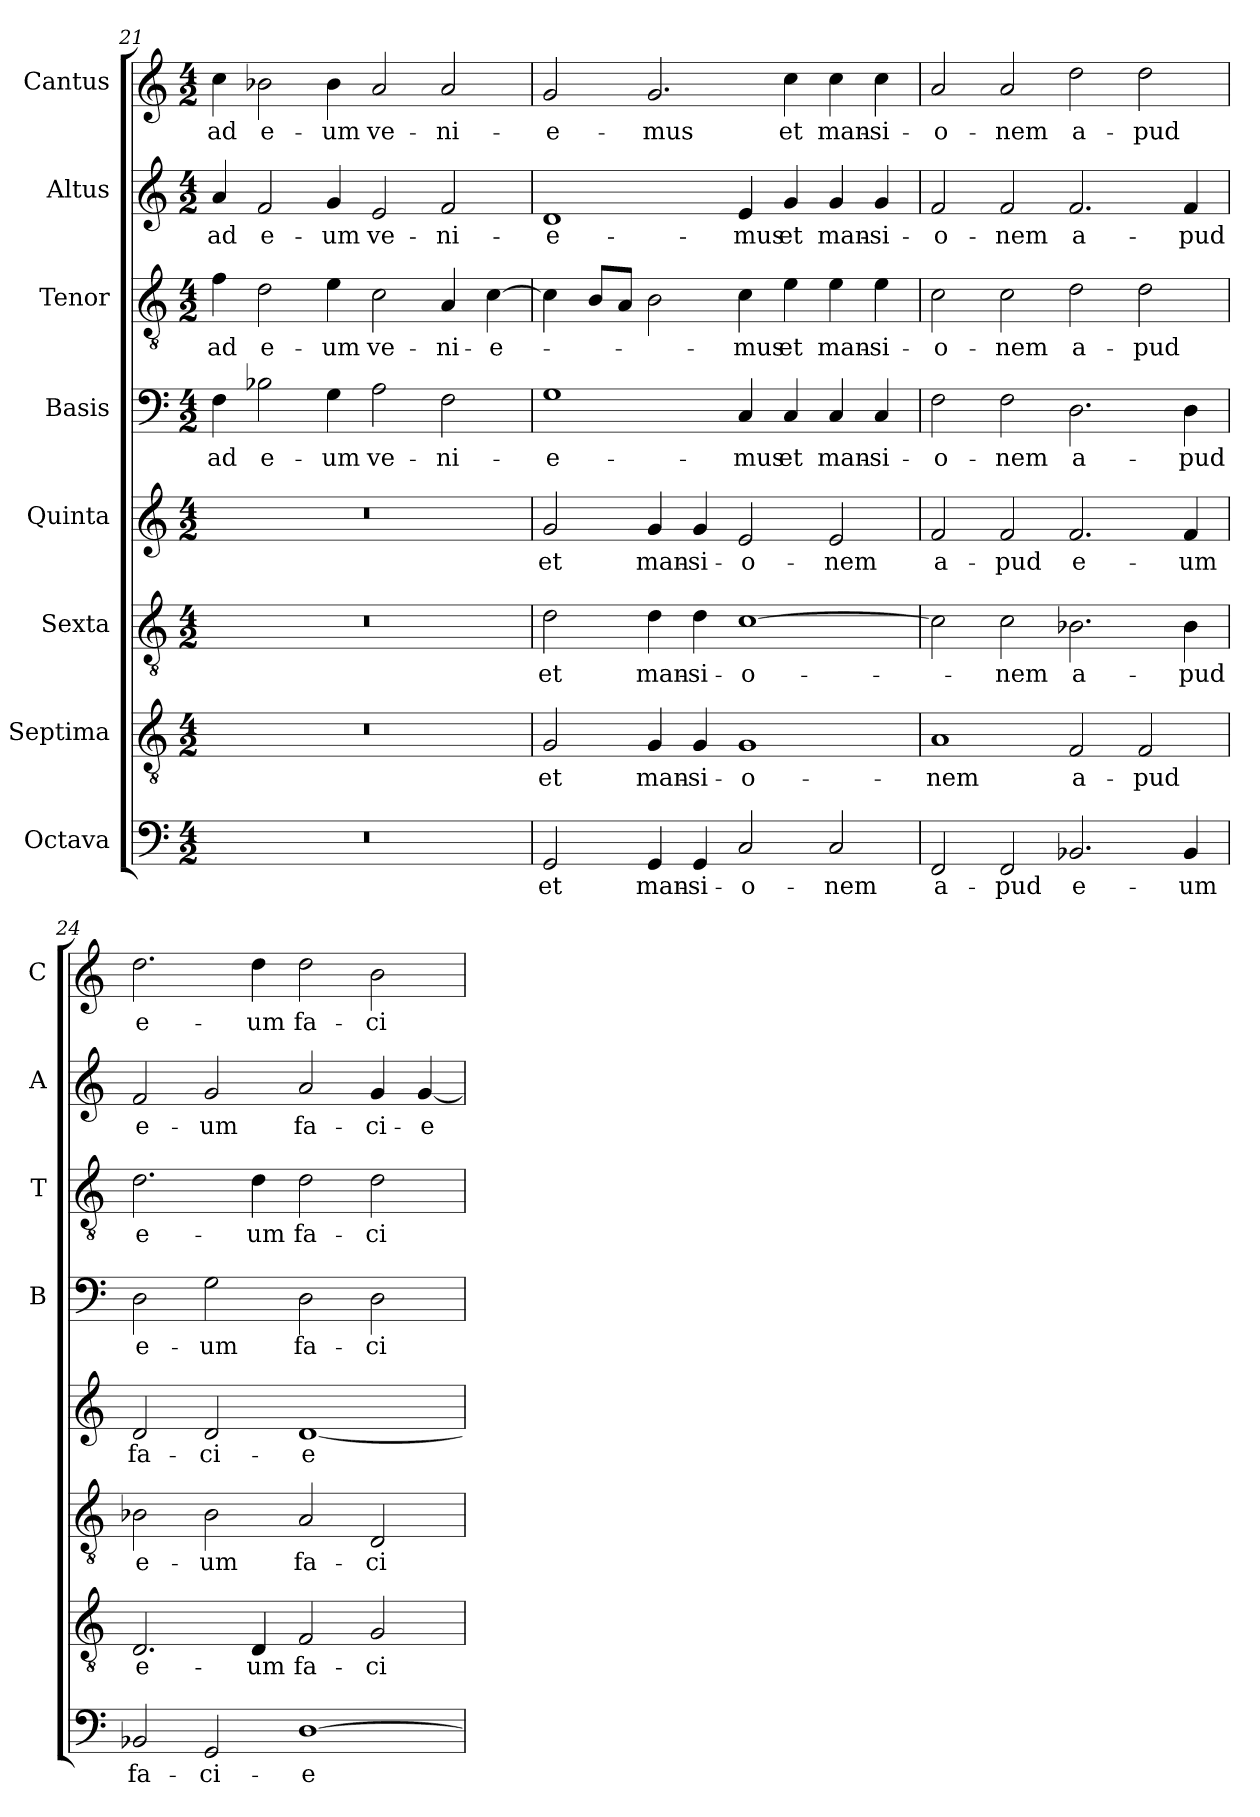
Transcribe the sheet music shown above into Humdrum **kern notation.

**kern	**text	**kern	**text	**kern	**text	**kern	**text	**kern	**text	**kern	**text	**kern	**text	**kern	**text
*part8	*part8	*part7	*part7	*part6	*part6	*part5	*part5	*part4	*part4	*part3	*part3	*part2	*part2	*part1	*part1
*staff8	*staff8	*staff7	*staff7	*staff6	*staff6	*staff5	*staff5	*staff4	*staff4	*staff3	*staff3	*staff2	*staff2	*staff1	*staff1
*I"Octava	*	*I"Septima	*	*I"Sexta	*	*I"Quinta	*	*I"Basis	*	*I"Tenor	*	*I"Altus	*	*I"Cantus	*
*	*	*	*	*	*	*	*	*I'B	*	*I'T	*	*I'A	*	*I'C	*
*clefF4	*	*clefGv2	*	*clefGv2	*	*clefG2	*	*clefF4	*	*clefGv2	*	*clefG2	*	*clefG2	*
*k[]	*	*k[]	*	*k[]	*	*k[]	*	*k[]	*	*k[]	*	*k[]	*	*k[]	*
*C:	*	*C:	*	*C:	*	*C:	*	*C:	*	*C:	*	*C:	*	*C:	*
*M4/2	*	*M4/2	*	*M4/2	*	*M4/2	*	*M4/2	*	*M4/2	*	*M4/2	*	*M4/2	*
=21	=21	=21	=21	=21	=21	=21	=21	=21	=21	=21	=21	=21	=21	=21	=21
!	!	!	!	!	!	!	!	!	!LO:LY:b	!	!LO:LY:b	!	!LO:LY:b	!	!LO:LY:b
0r	.	0r	.	0r	.	0r	.	4F\	ad	4f\	ad	4a/	ad	4cc\	ad
!	!	!	!	!	!	!	!	!	!LO:LY:b	!	!LO:LY:b	!	!LO:LY:b	!	!LO:LY:b
.	.	.	.	.	.	.	.	2B-X\	e-	2d\	e-	2f/	e-	2b-X\	e-
!	!	!	!	!	!	!	!	!	!LO:LY:b	!	!LO:LY:b	!	!LO:LY:b	!	!LO:LY:b
.	.	.	.	.	.	.	.	4G\	-um	4e\	-um	4g/	-um	4b-\	-um
!	!	!	!	!	!	!	!	!	!LO:LY:b	!	!LO:LY:b	!	!LO:LY:b	!	!LO:LY:b
.	.	.	.	.	.	.	.	2A\	ve-	2c\	ve-	2e/	ve-	2a/	ve-
!	!	!	!	!	!	!	!	!	!LO:LY:b	!	!LO:LY:b	!	!LO:LY:b	!	!LO:LY:b
.	.	.	.	.	.	.	.	2F\	-ni-	4A/	-ni-	2f/	-ni-	2a/	-ni-
!	!	!	!	!	!	!	!	!	!	!	!LO:LY:b	!	!	!	!
.	.	.	.	.	.	.	.	.	.	[4c\	-e-	.	.	.	.
=22	=22	=22	=22	=22	=22	=22	=22	=22	=22	=22	=22	=22	=22	=22	=22
!	!LO:LY:b	!	!LO:LY:b	!	!LO:LY:b	!	!LO:LY:b	!	!LO:LY:b	!	!	!	!LO:LY:b	!	!LO:LY:b
2GG/	et	2G/	et	2d\	et	2g/	et	1G	-e-	4c\]	.	1d	-e-	2g/	-e-
.	.	.	.	.	.	.	.	.	.	8B/L	.	.	.	.	.
.	.	.	.	.	.	.	.	.	.	8A/J	.	.	.	.	.
!	!LO:LY:b	!	!LO:LY:b	!	!LO:LY:b	!	!LO:LY:b	!	!	!	!	!	!	!	!LO:LY:b
4GG/	man-	4G/	man-	4d\	man-	4g/	man-	.	.	2B\	.	.	.	2.g/	-mus
!	!LO:LY:b	!	!LO:LY:b	!	!LO:LY:b	!	!LO:LY:b	!	!	!	!	!	!	!	!
4GG/	-si-	4G/	-si-	4d\	-si-	4g/	-si-	.	.	.	.	.	.	.	.
!	!LO:LY:b	!	!LO:LY:b	!	!LO:LY:b	!	!LO:LY:b	!	!LO:LY:b	!	!LO:LY:b	!	!LO:LY:b	!	!
2C/	-o-	1G	-o-	[1c	-o-	2e/	-o-	4C/	-mus	4c\	-mus	4e/	-mus	.	.
!	!	!	!	!	!	!	!	!	!LO:LY:b	!	!LO:LY:b	!	!LO:LY:b	!	!LO:LY:b
.	.	.	.	.	.	.	.	4C/	et	4e\	et	4g/	et	4cc\	et
!	!LO:LY:b	!	!	!	!	!	!LO:LY:b	!	!LO:LY:b	!	!LO:LY:b	!	!LO:LY:b	!	!LO:LY:b
2C/	-nem	.	.	.	.	2e/	-nem	4C/	man-	4e\	man-	4g/	man-	4cc\	man-
!	!	!	!	!	!	!	!	!	!LO:LY:b	!	!LO:LY:b	!	!LO:LY:b	!	!LO:LY:b
.	.	.	.	.	.	.	.	4C/	-si-	4e\	-si-	4g/	-si-	4cc\	-si-
=23	=23	=23	=23	=23	=23	=23	=23	=23	=23	=23	=23	=23	=23	=23	=23
!	!LO:LY:b	!	!LO:LY:b	!	!	!	!LO:LY:b	!	!LO:LY:b	!	!LO:LY:b	!	!LO:LY:b	!	!LO:LY:b
2FF/	a-	1A	-nem	2c\]	.	2f/	a-	2F\	-o-	2c\	-o-	2f/	-o-	2a/	-o-
!	!LO:LY:b	!	!	!	!LO:LY:b	!	!LO:LY:b	!	!LO:LY:b	!	!LO:LY:b	!	!LO:LY:b	!	!LO:LY:b
2FF/	-pud	.	.	2c\	-nem	2f/	-pud	2F\	-nem	2c\	-nem	2f/	-nem	2a/	-nem
!	!LO:LY:b	!	!LO:LY:b	!	!LO:LY:b	!	!LO:LY:b	!	!LO:LY:b	!	!LO:LY:b	!	!LO:LY:b	!	!LO:LY:b
2.BB-X/	e-	2F/	a-	2.B-X\	a-	2.f/	e-	2.D\	a-	2d\	a-	2.f/	a-	2dd\	a-
!	!	!	!LO:LY:b	!	!	!	!	!	!	!	!LO:LY:b	!	!	!	!LO:LY:b
.	.	2F/	-pud	.	.	.	.	.	.	2d\	-pud	.	.	2dd\	-pud
!	!LO:LY:b	!	!	!	!LO:LY:b	!	!LO:LY:b	!	!LO:LY:b	!	!	!	!LO:LY:b	!	!
4BB-/	-um	.	.	4B-\	-pud	4f/	-um	4D\	-pud	.	.	4f/	-pud	.	.
!!LO:PB:g=z
=24	=24	=24	=24	=24	=24	=24	=24	=24	=24	=24	=24	=24	=24	=24	=24
!	!LO:LY:b	!	!LO:LY:b	!	!LO:LY:b	!	!LO:LY:b	!	!LO:LY:b	!	!LO:LY:b	!	!LO:LY:b	!	!LO:LY:b
2BB-X/	fa-	2.D/	e-	2B-X\	e-	2d/	fa-	2D\	e-	2.d\	e-	2f/	e-	2.dd\	e-
!	!LO:LY:b	!	!	!	!LO:LY:b	!	!LO:LY:b	!	!LO:LY:b	!	!	!	!LO:LY:b	!	!
2GG/	-ci-	.	.	2B-\	-um	2d/	-ci-	2G\	-um	.	.	2g/	-um	.	.
!	!	!	!LO:LY:b	!	!	!	!	!	!	!	!LO:LY:b	!	!	!	!LO:LY:b
.	.	4D/	-um	.	.	.	.	.	.	4d\	-um	.	.	4dd\	-um
!	!LO:LY:b	!	!LO:LY:b	!	!LO:LY:b	!	!LO:LY:b	!	!LO:LY:b	!	!LO:LY:b	!	!LO:LY:b	!	!LO:LY:b
[1D	-e-	2F/	fa-	2A/	fa-	[1d	-e-	2D\	fa-	2d\	fa-	2a/	fa-	2dd\	fa-
!	!	!	!LO:LY:b	!	!LO:LY:b	!	!	!	!LO:LY:b	!	!LO:LY:b	!	!LO:LY:b	!	!LO:LY:b
.	.	2G/	-ci-	2D/	-ci-	.	.	2D\	-ci-	2d\	-ci-	4g/	-ci-	2b\	-ci-
!	!	!	!	!	!	!	!	!	!	!	!	!	!LO:LY:b	!	!
.	.	.	.	.	.	.	.	.	.	.	.	[4g/	-e-	.	.
=	=	=	=	=	=	=	=	=	=	=	=	=	=	=	=
*-	*-	*-	*-	*-	*-	*-	*-	*-	*-	*-	*-	*-	*-	*-	*-
